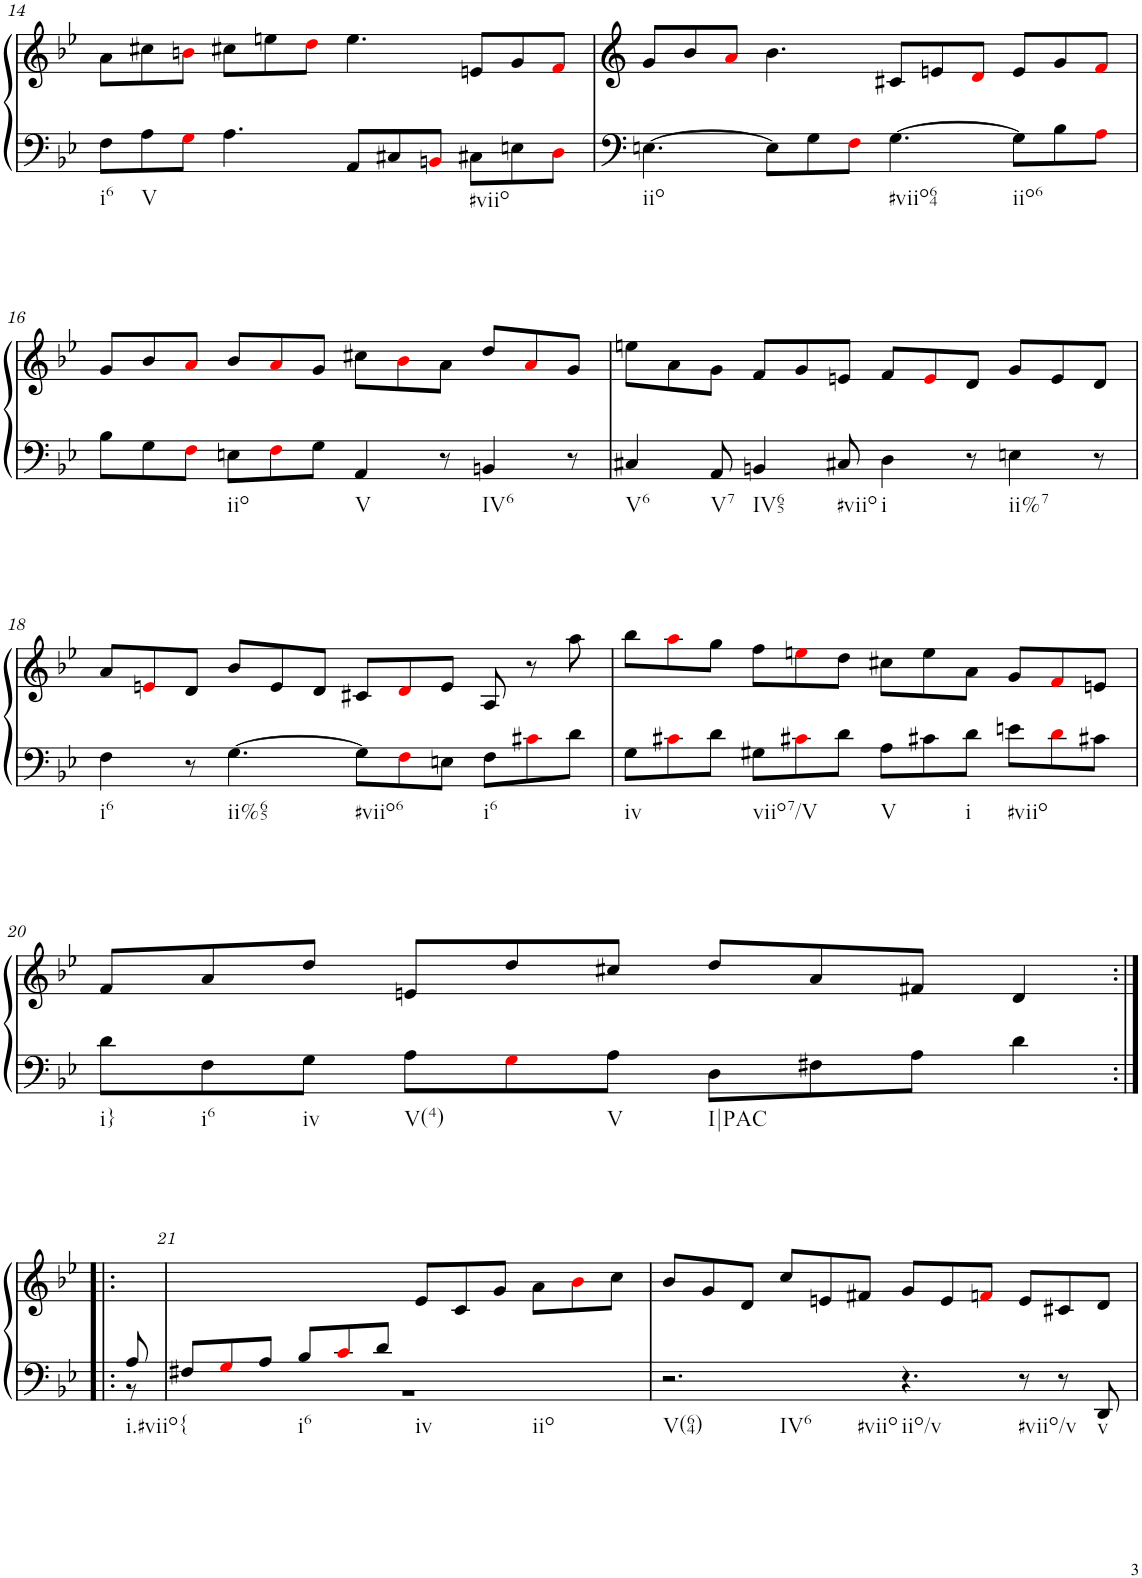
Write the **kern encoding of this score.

**kern	**kern
*part1	*part1
*staff2	*staff1
*I"unbenannt1	*
!!LO:PB:g=z
*clefF4	*clefG2
*k[b-e-]	*k[b-e-]
*M12/8	*M12/8
=14	=14
!LO:TX:b:t=i6	!
8F\L	8a\L
!LO:TX:b:t=V	!
8A\	8cc#X\
8Gi\J	8bni\J
4.A\	8cc#X\L
.	8een\
.	8ddi\J
8AA/L	4.ee\
8C#X/	.
8BBni/J	.
!LO:TX:b:t=#viio	!
8C#X\L	8en/L
8En\	8g/
8Di\J	8fi/J
=15	=15
!LO:TX:b:t=iio	!
[4.En\	8g/L
.	8b-/
.	8ai/J
8E\L]	4.b-\
8G\	.
8Fi\J	.
!LO:TX:b:t=#viio64	!
[4.G\	8c#X/L
.	8en/
.	8di/J
!LO:TX:b:t=iio6	!
8G\L]	8e/L
8B-\	8g/
8Ai\J	8fi/J
!!LO:LB:g=z
=16	=16
8B-\L	8g/L
8G\	8b-/
8Fi\J	8ai/J
!LO:TX:b:t=iio	!
8En\L	8b-/L
8Fi\	8ai/
8G\J	8g/J
!LO:TX:b:t=V	!
4AA/	8cc#X\L
.	8b-i\
8r	8a\J
!LO:TX:b:t=IV6	!
4BBn/	8dd/L
.	8ai/
8r	8g/J
=17	=17
!LO:TX:b:t=V6	!
4C#X/	8een\L
.	8a\
!LO:TX:b:t=V7	!
8AA/	8g\J
!LO:TX:b:t=IV65	!
4BBn/	8f/L
.	8g/
!LO:TX:b:t=#viio	!
8C#X/	8en/J
!LO:TX:b:t=i	!
4D\	8f/L
.	8ei/
8r	8d/J
!LO:TX:b:t=ii%7	!
4En\	8g/L
.	8e/
8r	8d/J
!!LO:LB:g=z
=18	=18
!LO:TX:b:t=i6	!
4F\	8a/L
.	8eni/
8r	8d/J
!LO:TX:b:t=ii%65	!
[4.G\	8b-/L
.	8e/
.	8d/J
!LO:TX:b:t=#viio6	!
8G\L]	8c#X/L
8Fi\	8di/
8En\J	8e/J
!LO:TX:b:t=i6	!
8F\L	8A/
8c#Xi\	8r
8d\J	8aa\
=19	=19
!LO:TX:b:t=iv	!
8G\L	8bb-\L
8c#Xi\	8aai\
8d\J	8gg\J
!LO:TX:b:t=viio7/V	!
8G#X\L	8ff\L
8c#Xi\	8eeni\
8d\J	8dd\J
!LO:TX:b:t=V	!
8A\L	8cc#X\L
8c#X\	8ee\
!LO:TX:b:t=i	!
8d\J	8a\J
!LO:TX:b:t=#viio	!
8en\L	8g/L
8di\	8fi/
8c#X\J	8en/J
!!LO:LB:g=z
=20	=20
!LO:TX:b:t=i}	!
8d\L	8f/L
!LO:TX:b:t=i6	!
8F\	8a/
!LO:TX:b:t=iv	!
8G\J	8dd/J
!LO:TX:b:t=V(4)	!
8A\L	8en/L
8Gi\	8dd/
!LO:TX:b:t=V	!
8A\J	8cc#X/J
!LO:TX:b:t=I|PAC	!
8D\L	8dd/L
8F#X\	8a/
8A\J	8f#X/J
4d\	4d/
!!LO:LB:g=z
=20X1:|!|:	=20X1:|!|:
*^	*
!LO:TX:b:t=i.#viio{	!	!
8A/	8r	8ryy
=21	=21	=21
8F#X/L	1.r	2ryy
8Gi/	.	.
8A/J	.	.
!LO:TX:b:t=i6	!	!
8B-/L	.	.
8ci/	.	8ryy
8d/J	.	8ryy
!LO:TX:b:t=iv	!	!
4ryy	.	8e-/L
.	.	8c/
!LO:TX:b:t=iio	!	!
2ryy	.	8g/J
.	.	8a\L
.	.	8b-i\
.	.	8cc\J
*v	*v	*
=22	=22
!LO:TX:b:t=V(64)	!
!LO:TX:b:t=IV6	!
!LO:TX:b:t=#viio	!
2.r	8b-/L
.	8g/
.	8d/J
.	8cc/L
.	8en/
.	8f#X/J
!LO:TX:b:t=iio/v	!
4.r	8g/L
.	8e/
.	8fni/J
!LO:TX:b:t=#viio/v	!
8r	8e/L
8r	8c#X/
!LO:TX:b:t=v	!
8DD/	8d/J
=	=
*-	*-
